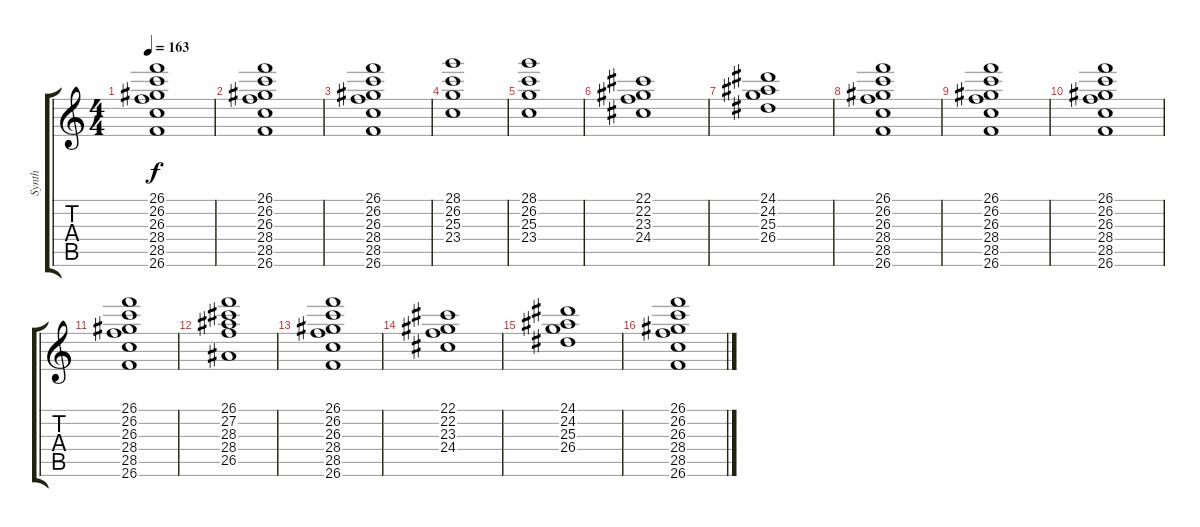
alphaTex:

\track ("Synth" "Synth") {instrument stringensemble1}
\staff {score tabs}
\tuning (Eb4 Bb3 Gb3 Db3 Ab2 Eb2) {hide}
\ts (4 4)
\tempo 163
\clef g2
\ks c
(26.1 26.2 26.3 28.4 28.5 26.6).1{dy f} |
(26.1 26.2 26.3 28.4 28.5 26.6).1 |
(26.1 26.2 26.3 28.4 28.5 26.6).1 |
(28.1 26.2 25.3 23.4).1 |
(28.1 26.2 25.3 23.4).1 |
(22.1 22.2 23.3 24.4).1 |
(24.1 24.2 25.3 26.4).1 |
(26.1 26.2 26.3 28.4 28.5 26.6).1 |
(26.1 26.2 26.3 28.4 28.5 26.6).1 |
(26.1 26.2 26.3 28.4 28.5 26.6).1 |
(26.1 26.2 26.3 28.4 28.5 26.6).1 |
(26.1 27.2 28.3 28.4 26.5).1 |
(26.1 26.2 26.3 28.4 28.5 26.6).1 |
(22.1 22.2 23.3 24.4).1 |
(24.1 24.2 25.3 26.4).1 |
(26.1 26.2 26.3 28.4 28.5 26.6).1
